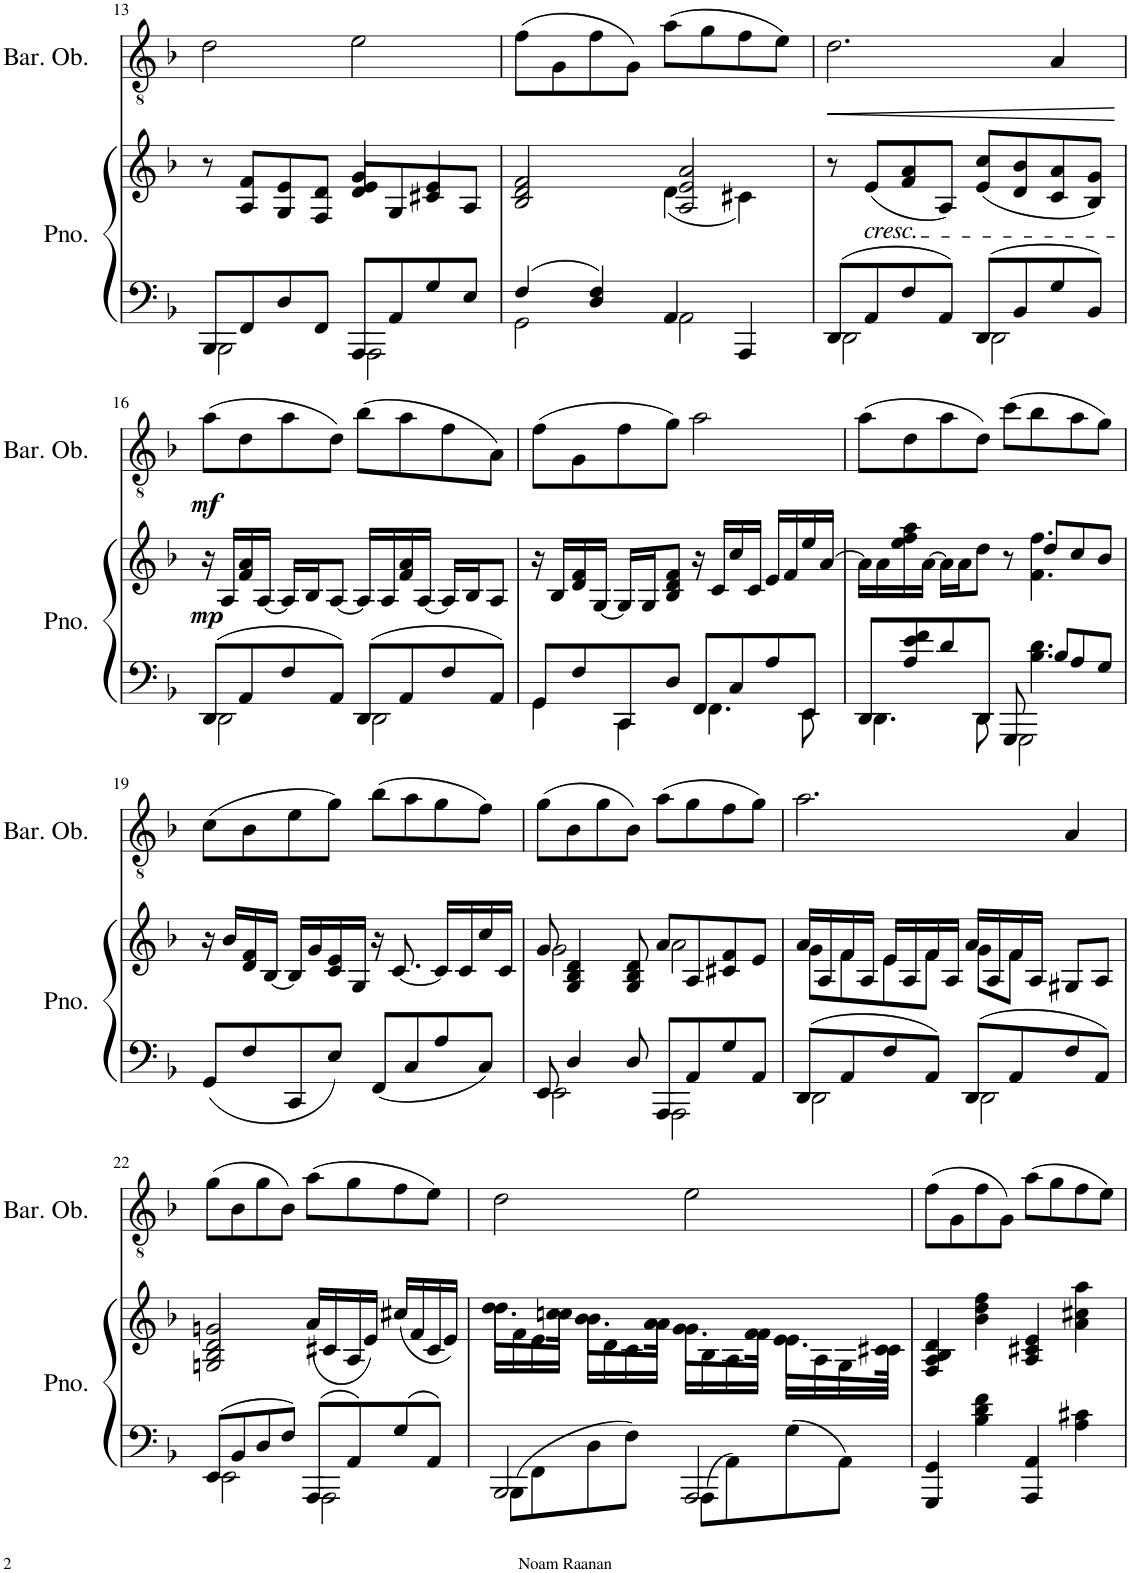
**kern	**kern	**dynam	**kern	**dynam
*part2	*part2	*part2	*part1	*part1
*staff3	*staff2	*staff2/3	*staff1	*staff1
*I"Piano	*	*	*I"Baritone Oboe	*
*I'Pno.	*	*	*I'Bar. Ob.	*
!!LO:PB:g=z
*clefF4	*clefG2	*	*clefGv2	*
*k[b-]	*k[b-]	*	*k[b-]	*
*M4/4	*M4/4	*	*M4/4	*
=13	=13	=13	=13	=13
*^	*^	*	*	*
8BBB-/L	2BBB-\	8r	2ryy	.	2d\	.
8FF/	.	8A/ 8f/L	.	.	.	.
8D/	.	8G/ 8e/	.	.	.	.
8FF/J	.	8F/ 8d/J	.	.	.	.
8AAA/L	2AAA\	8d/L	4e/ 4g/	.	2e\	.
8AA/	.	8G/	.	.	.	.
8G/	.	8c#X/	4e/	.	.	.
8E/J	.	8A/J	.	.	.	.
=14	=14	=14	=14	=14	=14	=14
4F/	2GG\	2d/ 2f/	2B-/	.	(8f\L	.
.	.	.	.	.	8G\	.
4D/ 4F/	.	.	.	.	8f\	.
.	.	.	.	.	8G\J)	.
4AA/	2AA\	2A/ 2e/ 2a/	(4d\	.	(8a\L	.
.	.	.	.	.	8g\	.
4AAA/	.	.	4c#X\)	.	8f\	.
.	.	.	.	.	8e\J)	.
*	*	*v	*v	*	*	*
=15	=15	=15	=15	=15	=15
!	!	!	!	!	!LO:HP:b
8DD/L	2DD\	8r	.	2.d\	<
!	!	!LO:TX:b:i:t=cresc.	!	!	!
8AA/	.	(8e/L	.	.	.
8F/	.	8f/ 8a/	.	.	.
8AA/J	.	8A/J)	.	.	.
8DD/L	2DD\	(8e/ 8cc/L	.	.	.
8BB-/	.	8d/ 8b-/	.	.	.
8G/	.	8c/ 8a/	.	4A/	.
8BB-/J	.	8B-/ 8g/J)	.	.	.
*v	*v	*	*	*	*
.	.	.	.	[
!!LO:LB:g=z
=16	=16	=16	=16	=16
*^	*	*	*	*
!	!	!	!LO:DY:b	!	!LO:DY:b
8DD/L	2DD\	16r	mp	(8a\L	mf
.	.	16A/LL	.	.	.
8AA/	.	16f/ 16a/	.	8d\	.
.	.	[16A/JJ	.	.	.
8F/	.	16A/LL]	.	8a\	.
.	.	16B-/J	.	.	.
8AA/J	.	[8A/J	.	8d\J)	.
8DD/L	2DD\	16A/LL]	.	(8b-\L	.
.	.	16A/	.	.	.
8AA/	.	16f/ 16a/	.	8a\	.
.	.	[16A/JJ	.	.	.
8F/	.	16A/LL]	.	8f\	.
.	.	16B-/J	.	.	.
8AA/J	.	8A/J	.	8A\J)	.
=17	=17	=17	=17	=17	=17
8GG/L	4GG\	16r	.	(8f\L	.
.	.	16B-/LL	.	.	.
8F/	.	16d/ 16f/	.	8G\	.
.	.	[16G/JJ	.	.	.
8CC/	4CC\	16G/LL]	.	8f\	.
.	.	16G/J	.	.	.
8D/J	.	8B-/ 8d/ 8f/J	.	8g\J)	.
8FF/L	4.FF\	16r	.	2a\	.
.	.	16c/LL	.	.	.
8C/	.	16cc/	.	.	.
.	.	16c/JJ	.	.	.
8A/	.	16e/LL	.	.	.
.	.	16f/	.	.	.
8EE/J	8EE\	16ee/	.	.	.
.	.	[16a/JJ	.	.	.
=18	=18	=18	=18	=18	=18
*	*^	*^	*	*	*
8DD/L	4.DD\	8ryy	16a\LL]	8ryy	.	(8a\L	.
.	.	.	16a\	.	.	.	.
*	*v	*v	*	*	*	*	*
*	*	*v	*v	*	*	*
8A/ 8e/ 8f/	.	16ee\ 16ff\ 16aa\	.	8d\	.
.	.	[16a\JJ	.	.	.
8d/	.	16a\LL]	.	8a\	.
.	.	16a\J	.	.	.
8DD/J	8DD\	8dd\J	.	8d\J)	.
8GGG/	2GGG\	8r	.	(8cc\L	.
*	*^	*^	*	*	*
4.B-\ 4.d\	.	8B-/L	4.f\ 4.ff\	8dd/L	.	8b-\	.
.	.	8A/	.	8cc/	.	8a\	.
.	.	8G/J	.	8b-/J	.	8g\J)	.
*v	*v	*v	*	*	*	*	*
*	*v	*v	*	*	*
!!LO:LB:g=z
=19	=19	=19	=19	=19
8GG/L	16r	.	(8c\L	.
.	16b-/LL	.	.	.
8F/	16d/ 16f/	.	8B-\	.
.	[16B-/JJ	.	.	.
8CC/	16B-/LL]	.	8e\	.
.	16g/	.	.	.
8E/J	16c/ 16e/	.	8g\J)	.
.	16G/JJ	.	.	.
8FF/L	16r	.	(8b-\L	.
.	[8.c/	.	.	.
8C/	.	.	8a\	.
8A/	16c/LL]	.	8g\	.
.	16c/	.	.	.
8C/J	16cc/	.	8f\J)	.
.	16c/JJ	.	.	.
=20	=20	=20	=20	=20
*^	*^	*	*	*
8EE/	2EE\	8g/	2g\	.	(8g\L	.
4D/	.	4G/ 4B-/ 4d/	.	.	8B-\	.
.	.	.	.	.	8g\	.
8D/	.	8G/ 8B-/ 8d/	.	.	8B-\J)	.
8AAA/L	2AAA\	8a/L	2a\	.	(8a\L	.
8AA/	.	8A/	.	.	8g\	.
8G/	.	8c#X/ 8f/	.	.	8f\	.
8AA/J	.	8e/J	.	.	8g\J)	.
=21	=21	=21	=21	=21	=21	=21
8DD/L	2DD\	16a/LL	8g\L	.	2.a\	.
.	.	16A/	.	.	.	.
8AA/	.	16f/	8f\	.	.	.
.	.	16A/JJ	.	.	.	.
8F/	.	16e/LL	8e\	.	.	.
.	.	16A/	.	.	.	.
8AA/J	.	16f/	8f\J	.	.	.
.	.	16A/JJ	.	.	.	.
8DD/L	2DD\	16a/LL	8g\L	.	.	.
.	.	16A/	.	.	.	.
8AA/	.	16f/	8f\J	.	.	.
.	.	16A/JJ	.	.	.	.
8F/	.	8G#X/L	4ryy	.	4A/	.
8AA/J	.	8A/J	.	.	.	.
*	*	*v	*v	*	*	*
!!LO:LB:g=z
=22	=22	=22	=22	=22	=22
8EE/L	2EE\	2Gn/ 2B-/ 2d/ 2gn/	.	(8g\L	.
8BB-/	.	.	.	8B-\	.
8D/	.	.	.	8g\	.
8F/J	.	.	.	8B-\J)	.
8AAA/L	2AAA\	(16a/LL	.	(8a\L	.
.	.	16c#X/	.	.	.
8AA/	.	16A/	.	8g\	.
.	.	16e/JJ)	.	.	.
8G/	.	(16cc#X/LL	.	8f\	.
.	.	16f/	.	.	.
8AA/J	.	16c#/	.	8e\J)	.
.	.	16e/JJ)	.	.	.
=23	=23	=23	=23	=23	=23
*	*	*^	*	*	*
8BBB-\L	2BBB-/	16dd\LL	8.dd\L	.	2d\	.
.	.	16f\	.	.	.	.
8FF\	.	16e\	.	.	.	.
.	.	16ccn\JJ	16cc\Jk	.	.	.
8D\	.	16b-\LL	8.b-\L	.	.	.
.	.	16d\	.	.	.	.
8F\J	.	16c\	.	.	.	.
.	.	16a\JJ	16a\Jk	.	.	.
8AAA\L	2AAA/	16g\LL	8.g\L	.	2e\	.
.	.	16B-\	.	.	.	.
8AA\	.	16A\	.	.	.	.
.	.	16f\JJ	16f\Jk	.	.	.
8G\	.	16e\LL	8.e\L	.	.	.
.	.	16A\	.	.	.	.
8AA\J	.	16G\	.	.	.	.
.	.	16c#X\JJ	16c#\Jk	.	.	.
*v	*v	*	*	*	*	*
*	*v	*v	*	*	*
=24	=24	=24	=24	=24
4GGG/ 4GG/	4F/ 4A/ 4B-/ 4d/	.	(8f\L	.
.	.	.	8G\	.
4B-\ 4d\ 4f\	4b-\ 4dd\ 4ff\	.	8f\	.
.	.	.	8G\J)	.
4AAA/ 4AA/	4A/ 4c#X/ 4e/	.	(8a\L	.
.	.	.	8g\	.
4A\ 4c#X\	4a\ 4cc#X\ 4aa\	.	8f\	.
.	.	.	8e\J)	.
=	=	=	=	=
*-	*-	*-	*-	*-
